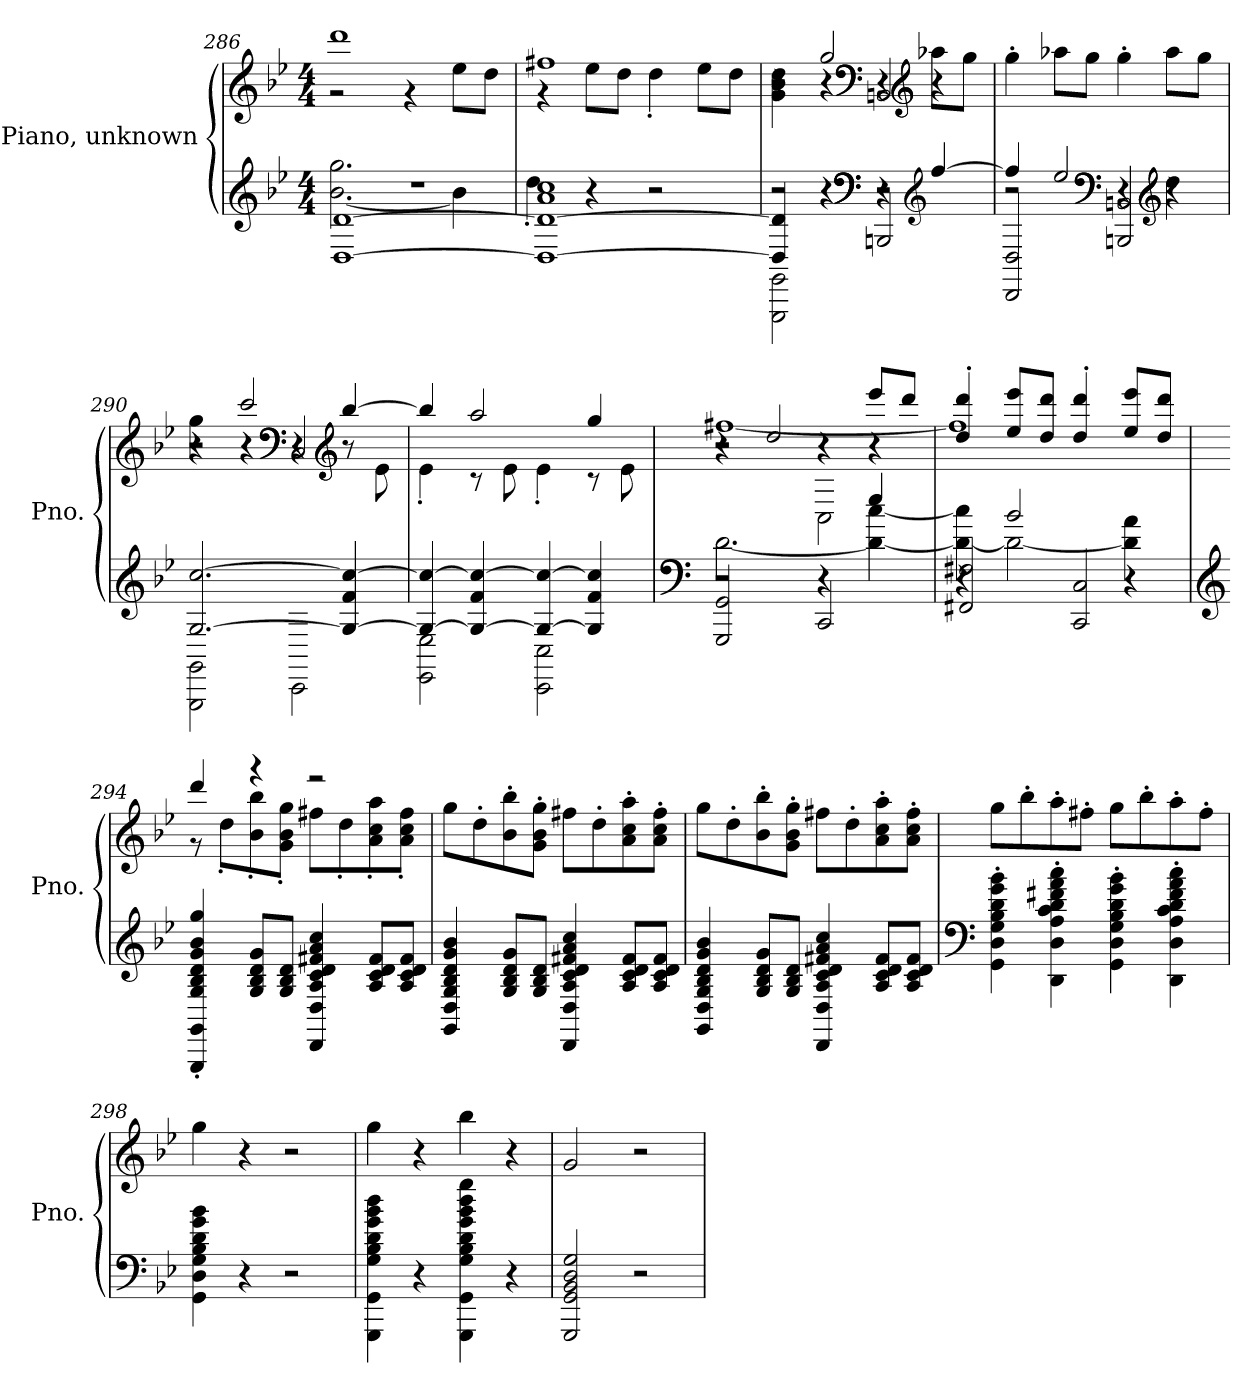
**kern	**kern
*part1	*part1
*staff2	*staff1
*I"Piano, unknown	*
*I'Pno.	*
*clefG2	*clefG2
*k[b-e-]	*k[b-e-]
*M4/4	*M4/4
=286	=286
*^	*^
*	*^	*	*
1r	[2.b-\ 2.gg\	[1D [1d	1ddd	2r
.	.	.	.	4r
.	4b-\]	.	.	8ee-\L
.	.	.	.	8dd\J
=287	=287	=287	=287	=287
1a 1cc	4dd'\	1D_ 1d_	1ff#X	4r
.	4r	.	.	8ee-\L
.	.	.	.	8dd\J
.	2r	.	.	4dd'\
.	.	.	.	8ee-\L
.	.	.	.	8dd\J
=288	=288	=288	=288	=288
*	*	*	*	*^
2r	2GGG\ 2GG\	4D/] 4d/]	4r	4g\ 4b-\ 4dd\	2r
.	.	4r	2gg/	4r	.
*clefF4	*	*	*clefF4	*	*
4r	2r	2BBBn/	.	4r	2BBn/
*clefG2	*	*	*clefG2	*	*
[4ff/	.	.	4r	8aa-X\L	.
.	.	.	.	8gg\J	.
*	*	*	*v	*v	*v
!!LO:LB:g=z
=289	=289	=289	=289
4ff/]	2r	2DD/ 2D/	4gg'\
2ee-/	.	.	8aa-X\L
.	.	.	8gg\J
*clefF4	*	*	*
.	4r	2BBBn/ 2BBn/	4gg'\
*clefG2	*	*	*
4r	4dd\	.	8aa-\L
.	.	.	8gg\J
*	*v	*v	*
=290	=290	=290
*	*	*^
*	*	*	*^
[2.G/ [2.cc/	2GGG\ 2GG\	4r	4gg\	2r
.	.	2ccc/	4r	.
*	*	*clefF4	*	*
.	2CC\	.	4r	2C/
*	*	*clefG2	*	*
4G/_ 4f/ 4cc/_	.	[4bb-/	8r	.
.	.	.	8e-\	.
*	*	*	*v	*v
=291	=291	=291	=291
4G/_ 4cc/_	2EE-\ 2E-\	4bb-/]	4e-'\
4G/_ 4f/ 4cc/_	.	2aa/	8r
.	.	.	8e-\
4G/_ 4cc/_	2CC\ 2C\	.	4e-'\
4G/] 4f/ 4cc/]	.	4gg/	8r
.	.	.	8e-\
*v	*v	*	*
*	*v	*v
=292	=292
*clefF4	*
*^	*^
*	*^	*	*^
*	*	*	*	*	*^
2r	[2.d\	2GGG/ 2GG/	2r	[1ff#X	4r	2r
.	.	.	.	.	2dd/	.
4r	.	2CC/	4r	.	.	2C\
4ee-/	4d\_ [4cc\	.	8eee-/L	.	4r	.
.	.	.	8ddd/J	.	.	.
*	*	*	*	*v	*v	*v
!!LO:LB:g=z
=293	=293	=293	=293	=293
4r	4d\_ 4cc\]	2FF#X/ 2F#X/	4dd/' 4ddd/'	1ff#]
2b-/	2d\_	.	8ee-/ 8eee-/L	.
.	.	.	8dd/ 8ddd/J	.
.	.	2CC/ 2C/	4dd/' 4ddd/'	.
4r	4d\] 4a\	.	8ee-/ 8eee-/L	.
.	.	.	8dd/ 8ddd/J	.
*v	*v	*v	*	*
=294	=294	=294
*clefG2	*	*
4GGG/' 4GG/' 4G/' 4B-/' 4d/' 4g/' 4b-/' 4gg/'	4ddd/	8r
.	.	8dd'\L
8G/ 8B-/ 8d/ 8g/L	4r	8b-\' 8bb-\'
8G/ 8B-/ 8d/J	.	8g\' 8b-\' 8gg\'J
4DD/ 4D/ 4A/ 4c/ 4d/ 4f#X/ 4a/ 4cc/	2r	8ff#X\L
.	.	8dd'\
8A/ 8c/ 8d/ 8f#/L	.	8a\' 8cc\' 8aa\'
8A/ 8c/ 8d/ 8f#/J	.	8a\' 8cc\' 8ff#\'J
*	*v	*v
=295	=295
4GG/ 4D/ 4G/ 4B-/ 4d/ 4g/ 4b-/	8gg\L
.	8dd'\
8G/ 8B-/ 8d/ 8g/L	8b-\' 8bb-\'
8G/ 8B-/ 8d/J	8g\' 8b-\' 8gg\'J
4DD/ 4D/ 4A/ 4c/ 4d/ 4f#X/ 4a/ 4cc/	8ff#X\L
.	8dd'\
8A/ 8c/ 8d/ 8f#/L	8a\' 8cc\' 8aa\'
8A/ 8c/ 8d/ 8f#/J	8a\' 8cc\' 8ff#\'J
!!LO:LB:g=z
=296	=296
4GG/ 4D/ 4G/ 4B-/ 4d/ 4g/ 4b-/	8gg\L
.	8dd'\
8G/ 8B-/ 8d/ 8g/L	8b-\' 8bb-\'
8G/ 8B-/ 8d/J	8g\' 8b-\' 8gg\'J
4DD/ 4D/ 4A/ 4c/ 4d/ 4f#X/ 4a/ 4cc/	8ff#X\L
.	8dd'\
8A/ 8c/ 8d/ 8f#/L	8a\' 8cc\' 8aa\'
8A/ 8c/ 8d/ 8f#/J	8a\' 8cc\' 8ff#\'J
=297	=297
*clefF4	*
4GG\' 4D\' 4G\' 4B-\' 4d\' 4g\' 4b-\'	8gg\L
.	8bb-'\
4DD\' 4D\' 4A\' 4c\' 4d\' 4f#X\' 4a\' 4cc\'	8aa'\
.	8ff#X'\J
4GG\' 4D\' 4G\' 4B-\' 4d\' 4g\' 4b-\'	8gg\L
.	8bb-'\
4DD\' 4D\' 4A\' 4c\' 4d\' 4f#\' 4a\' 4cc\'	8aa'\
.	8ff#'\J
=298	=298
4GG\ 4D\ 4G\ 4B-\ 4d\ 4g\ 4b-\	4gg\
4r	4r
2r	2r
=299	=299
4GGG\ 4GG\ 4G\ 4B-\ 4d\ 4g\ 4b-\ 4dd\	4gg\
4r	4r
4GGG\ 4GG\ 4G\ 4B-\ 4d\ 4g\ 4b-\ 4dd\ 4gg\	4bb-\
4r	4r
=300	=300
2GGG/ 2GG/ 2BB-/ 2D/ 2G/	2g/
2r	2r
=	=
*-	*-
